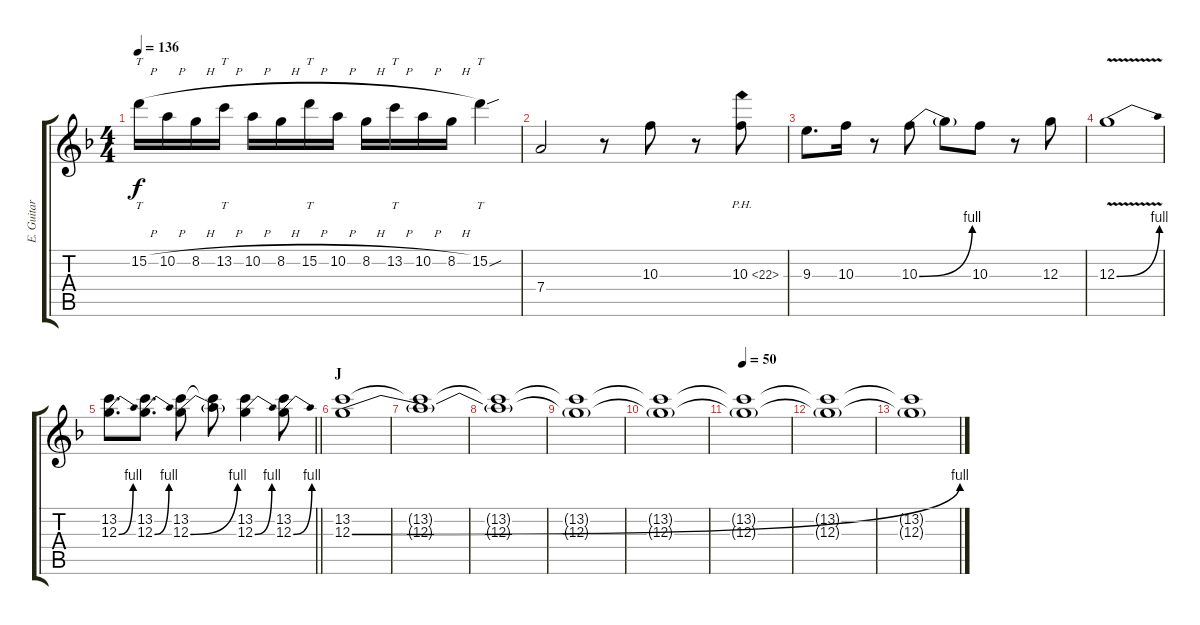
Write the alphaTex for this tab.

\track ("E. Guitar III" "E. Guitar ") {instrument distortionguitar}
\staff {score tabs}
\tuning (E4 B3 G3 D3 A2 D2) {hide}
\ts (4 4)
\tempo 136
\clef g2
\ks dminor
15.2{h}.16{tt dy f} 10.2{h}.16 8.2{h}.16 13.2{h}.16{tt} 10.2{h}.16 8.2{h}.16 15.2{h}.16{tt} 10.2{h}.16 8.2{h}.16 13.2{h}.16{tt} 10.2{h}.16 8.2{h}.16 15.2{sou}.4{tt} |
7.4.2 r.8 10.3.8 r.8 10.3{ph 12}.8 |
9.3.8{d} 10.3.16 r.8 10.3{be (bend 0 0 60 4)}.8 10.3{t}.8 10.3.8 r.8 12.3.8 |
12.3{be (bend 0 0 60 4) v}.1 |
\barLineRight lightlight
(13.2 12.3{be (bend 0 0 60 4)}).8{d} (13.2 12.3{be (bend 0 0 60 4)}).8{d} (13.2 12.3{be (bend 0 0 60 4)}).8 (13.2{t} 12.3{t}).8 (13.2 12.3{be (bend 0 0 60 4)}).4 (13.2 12.3{be (bend 0 0 60 4)}).8 |
\section ("" "J")
(13.2 12.3{be (bend 0 0 60 4)}).1 |
(13.2{t} 12.3{t}).1 |
(13.2{t} 12.3{t}).1 |
(13.2{t} 12.3{t}).1{volume 0} |
(13.2{t} 12.3{t}).1 |
\tempo 50
(13.2{t} 12.3{t}).1 |
(13.2{t} 12.3{t}).1 |
(13.2{t} 12.3{t}).1
